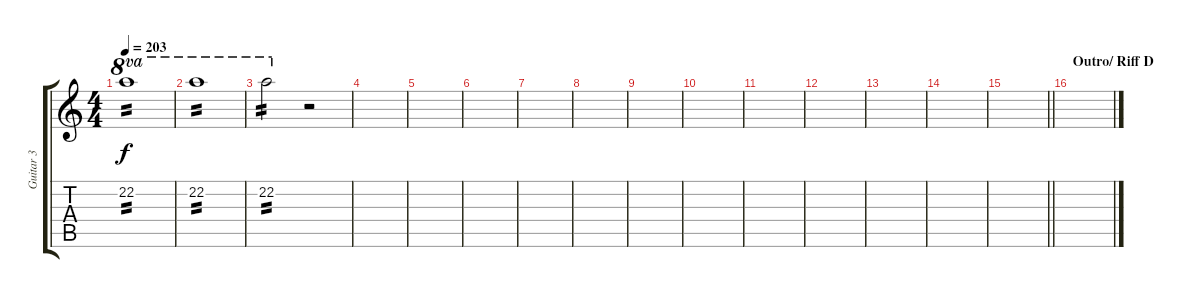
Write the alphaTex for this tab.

\track ("Guitar 3" "Guitar 3") {instrument distortionguitar}
\staff {score tabs}
\tuning (E4 B3 G3 D3 A2 D2) {hide}
\ts (4 4)
\tempo 203
\clef g2
\ks c
22.2.1{ot 8va tp 2 dy f} |
22.2.1{ot 8va tp 2} |
22.2.2{ot 8va tp 2} r.2 |
|
|
|
|
|
|
|
|
|
|
|
\barLineRight lightlight
|
\section ("" "Outro/ Riff D")
